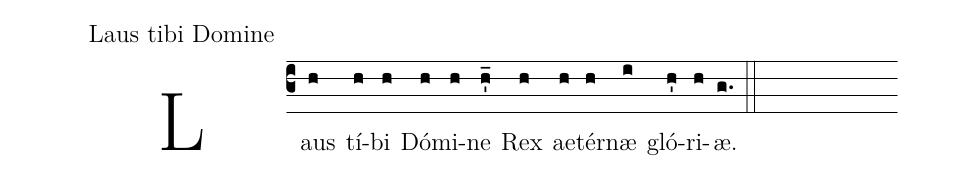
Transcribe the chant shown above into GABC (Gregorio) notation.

office-part: Laus tibi Domine;
%%
(c3)Laus(h) tí(h)bi(h) Dó(h)mi(h)ne(h'_) Rex(h) ae(h)tér(h)næ(i) gló-(h')ri-(h)æ.(g.) (::)
